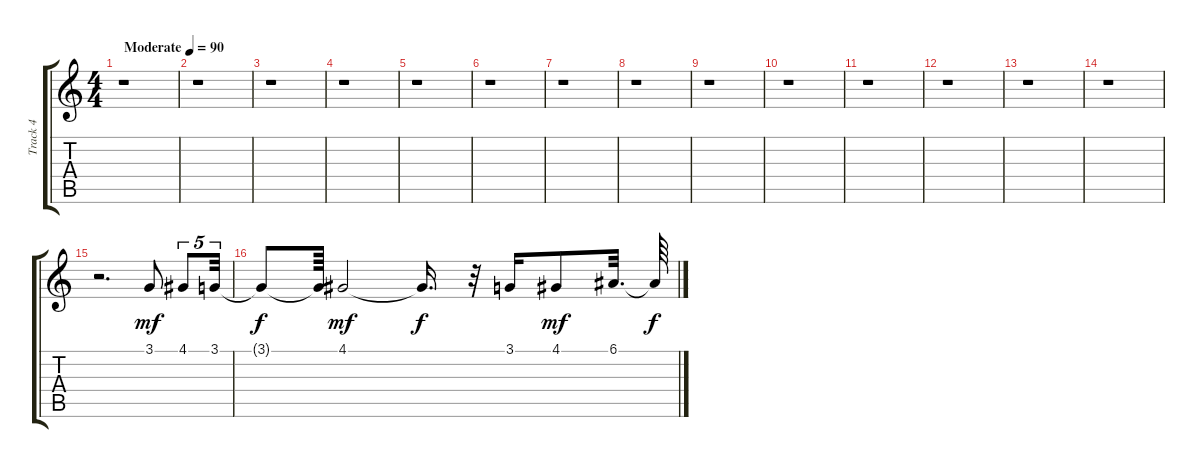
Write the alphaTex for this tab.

\track ("Track 4" "Track 4") {instrument synthvoice}
\staff {score tabs}
\tuning (E4 B3 G3 D3 A2 E2) {hide}
\ts (4 4)
\tempo (90 "Moderate")
\clef g2
\ks c
r.1{dy mf instrument synthvoice} |
r.1 |
r.1 |
r.1 |
r.1 |
r.1 |
r.1 |
r.1 |
r.1 |
r.1 |
r.1 |
r.1 |
r.1 |
r.1 |
r.2{d} 3.1.8 4.1.8{tu (5 4)} 3.1.32{tu (5 4)} |
3.1{t}.8{dy f} 3.1{t}.64 4.1.2{dy mf} 4.1{t}.16{d dy f} r.32 3.1.16 4.1.8{dy mf} 6.1.32{d} 6.1{t}.64{dy f}
